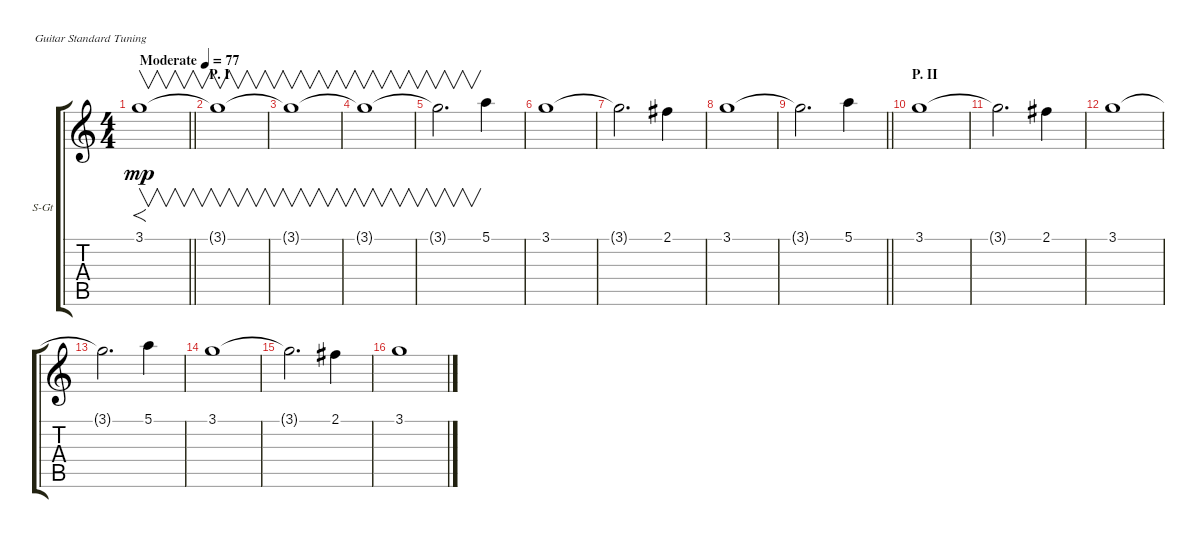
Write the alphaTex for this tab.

\bracketExtendMode groupsimilarinstruments
\firstSystemTrackNameOrientation horizontal
\otherSystemsTrackNameOrientation horizontal
\track ("Keyboard [Choir]" "S-Gt") {instrument choiraahs}
\staff {score tabs}
\tuning (E4 B3 G3 D3 A2 E2)
\displaytranspose 12
\ts (4 4)
\beaming (8 2 2 2 2)
\tempo (77 "Moderate")
\clef g2
\barLineRight lightlight
\ks c
3.1.1{f v dy mp instrument choiraahs} |
\section ("" "P. I")
3.1{t}.1{v} |
3.1{t}.1{v} |
3.1{t}.1{v} |
3.1{t}.2{v d} 5.1.4 |
3.1.1 |
3.1{t}.2{d} 2.1.4 |
3.1.1 |
\barLineRight lightlight
3.1{t}.2{d} 5.1.4 |
\section ("" "P. II")
3.1.1 |
3.1{t}.2{d} 2.1.4 |
3.1.1 |
3.1{t}.2{d} 5.1.4 |
3.1.1 |
3.1{t}.2{d} 2.1.4 |
3.1.1
